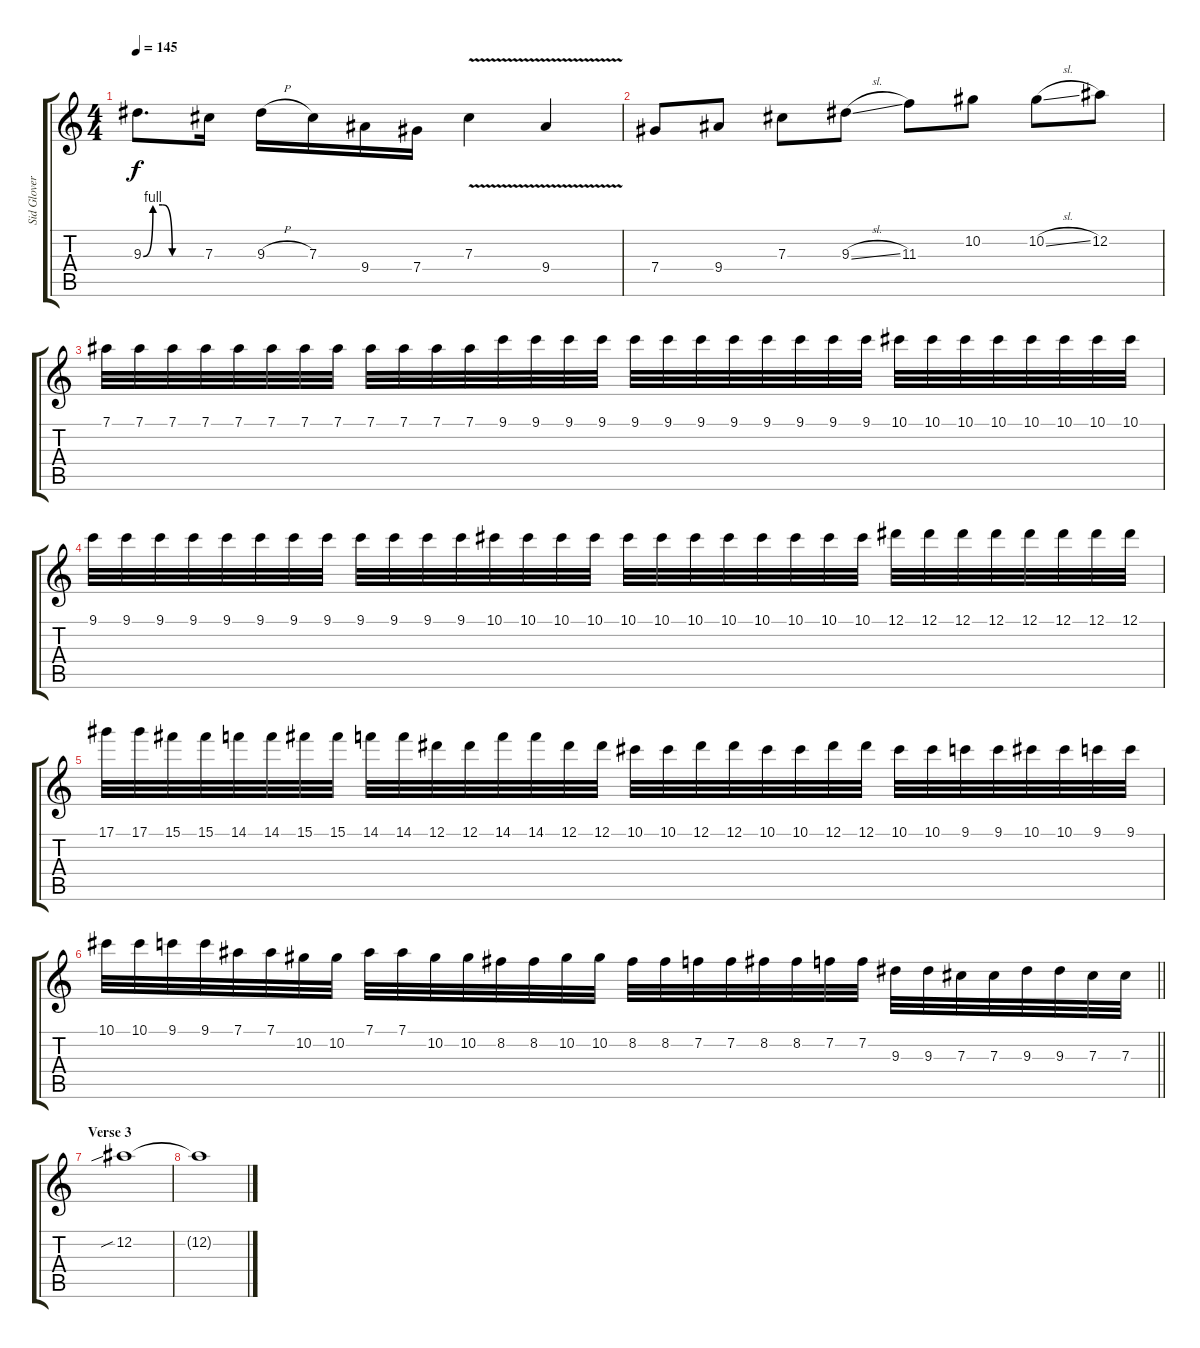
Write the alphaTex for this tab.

\track ("Sid Glover" "Sid Glover") {instrument distortionguitar}
\staff {score tabs}
\tuning (Eb4 Bb3 Gb3 Db3 Ab2 Eb2) {hide}
\ts (4 4)
\tempo 145
\clef g2
\ks c
9.3{be (custom 0 0 10 4 20 4 30 0 60 0)}.8{d dy f} 7.3.16 9.3{h}.16 7.3.16 9.4.16 7.4.16 7.3{v}.4 9.4{v}.4 |
7.4.8 9.4.8 7.3.8 9.3{sl}.8 11.3.8 10.2.8 10.2{sl}.8 12.2.8 |
7.1.32 7.1.32 7.1.32 7.1.32 7.1.32 7.1.32 7.1.32 7.1.32 7.1.32 7.1.32 7.1.32 7.1.32 9.1.32 9.1.32 9.1.32 9.1.32 9.1.32 9.1.32 9.1.32 9.1.32 9.1.32 9.1.32 9.1.32 9.1.32 10.1.32 10.1.32 10.1.32 10.1.32 10.1.32 10.1.32 10.1.32 10.1.32 |
9.1.32 9.1.32 9.1.32 9.1.32 9.1.32 9.1.32 9.1.32 9.1.32 9.1.32 9.1.32 9.1.32 9.1.32 10.1.32 10.1.32 10.1.32 10.1.32 10.1.32 10.1.32 10.1.32 10.1.32 10.1.32 10.1.32 10.1.32 10.1.32 12.1.32 12.1.32 12.1.32 12.1.32 12.1.32 12.1.32 12.1.32 12.1.32 |
17.1.32 17.1.32 15.1.32 15.1.32 14.1.32 14.1.32 15.1.32 15.1.32 14.1.32 14.1.32 12.1.32 12.1.32 14.1.32 14.1.32 12.1.32 12.1.32 10.1.32 10.1.32 12.1.32 12.1.32 10.1.32 10.1.32 12.1.32 12.1.32 10.1.32 10.1.32 9.1.32 9.1.32 10.1.32 10.1.32 9.1.32 9.1.32 |
\barLineRight lightlight
10.1.32 10.1.32 9.1.32 9.1.32 7.1.32 7.1.32 10.2.32 10.2.32 7.1.32 7.1.32 10.2.32 10.2.32 8.2.32 8.2.32 10.2.32 10.2.32 8.2.32 8.2.32 7.2.32 7.2.32 8.2.32 8.2.32 7.2.32 7.2.32 9.3.32 9.3.32 7.3.32 7.3.32 9.3.32 9.3.32 7.3.32 7.3.32 |
\section ("" "Verse 3")
12.2{sib}.1{volume 0} |
12.2{t}.1
